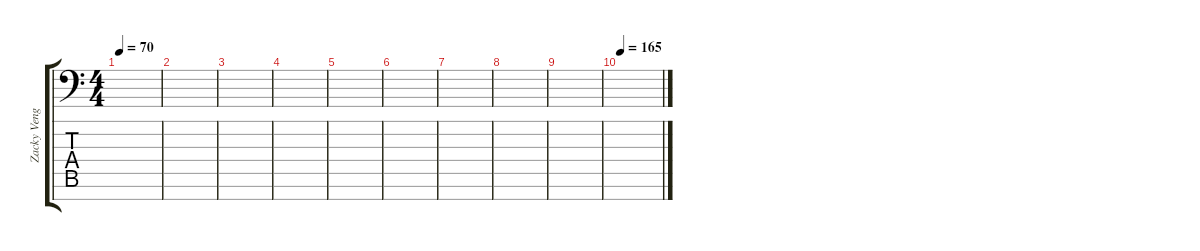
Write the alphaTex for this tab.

\track ("Zacky Vengance -- Rhythm Guita" "Zacky Veng") {instrument overdrivenguitar}
\staff {score tabs}
\tuning (E4 B3 G3 D3 A2 D2 C-1) {hide}
\ts (4 4)
\tempo 70
\clef f4
\ks c
|
|
|
|
|
|
|
|
|
\tempo 165
